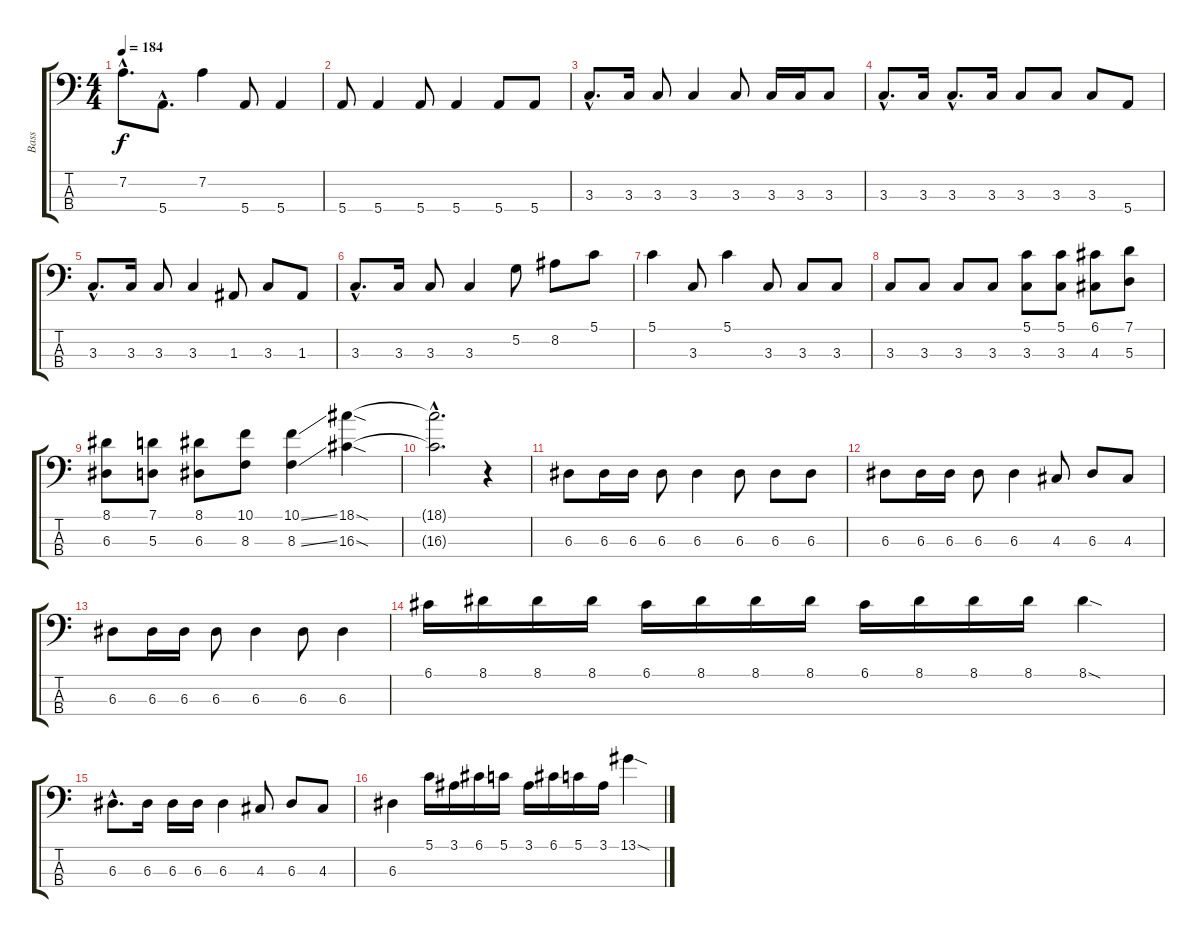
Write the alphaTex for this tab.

\track ("Bass" "Bass") {instrument electricbassfinger}
\staff {score tabs}
\tuning (G2 D2 A1 E1) {hide}
\ts (4 4)
\tempo 184
\clef f4
\ks c
7.2{hac}.8{d dy f} 5.4{hac}.8{d} 7.2.4 5.4.8 5.4.4 |
5.4.8 5.4.4 5.4.8 5.4.4 5.4.8 5.4.8 |
3.3{hac}.8{d} 3.3.16 3.3.8 3.3.4 3.3.8 3.3.16 3.3.16 3.3.8 |
3.3{hac}.8{d} 3.3.16 3.3{hac}.8{d} 3.3.16 3.3.8 3.3.8 3.3.8 5.4.8 |
3.3{hac}.8{d} 3.3.16 3.3.8 3.3.4 1.3.8 3.3.8 1.3.8 |
3.3{hac}.8{d} 3.3.16 3.3.8 3.3.4 5.2.8 8.2.8 5.1.8 |
5.1.4 3.3.8 5.1.4 3.3.8 3.3.8 3.3.8 |
3.3.8 3.3.8 3.3.8 3.3.8 (5.1 3.3).8 (5.1 3.3).8 (6.1 4.3).8 (7.1 5.3).8 |
(8.1 6.3).8 (7.1 5.3).8 (8.1 6.3).8 (10.1 8.3).8 (10.1{ss} 8.3{ss}).4 (18.1{sod} 16.3{sod}).4 |
(18.1{hac t} 16.3{hac t}).2{d} r.4 |
6.3.8 6.3.16 6.3.16 6.3.8 6.3.4 6.3.8 6.3.8 6.3.8 |
6.3.8 6.3.16 6.3.16 6.3.8 6.3.4 4.3.8 6.3.8 4.3.8 |
6.3.8 6.3.16 6.3.16 6.3.8 6.3.4 6.3.8 6.3.4 |
6.1.16 8.1.16 8.1.16 8.1.16 6.1.16 8.1.16 8.1.16 8.1.16 6.1.16 8.1.16 8.1.16 8.1.16 8.1{sod}.4 |
6.3{hac}.8{d} 6.3.16 6.3.16 6.3.16 6.3.4 4.3.8 6.3.8 4.3.8 |
6.3.4 5.1.16 3.1.16 6.1.16 5.1.16 3.1.16 6.1.16 5.1.16 3.1.16 13.1{sod}.4
